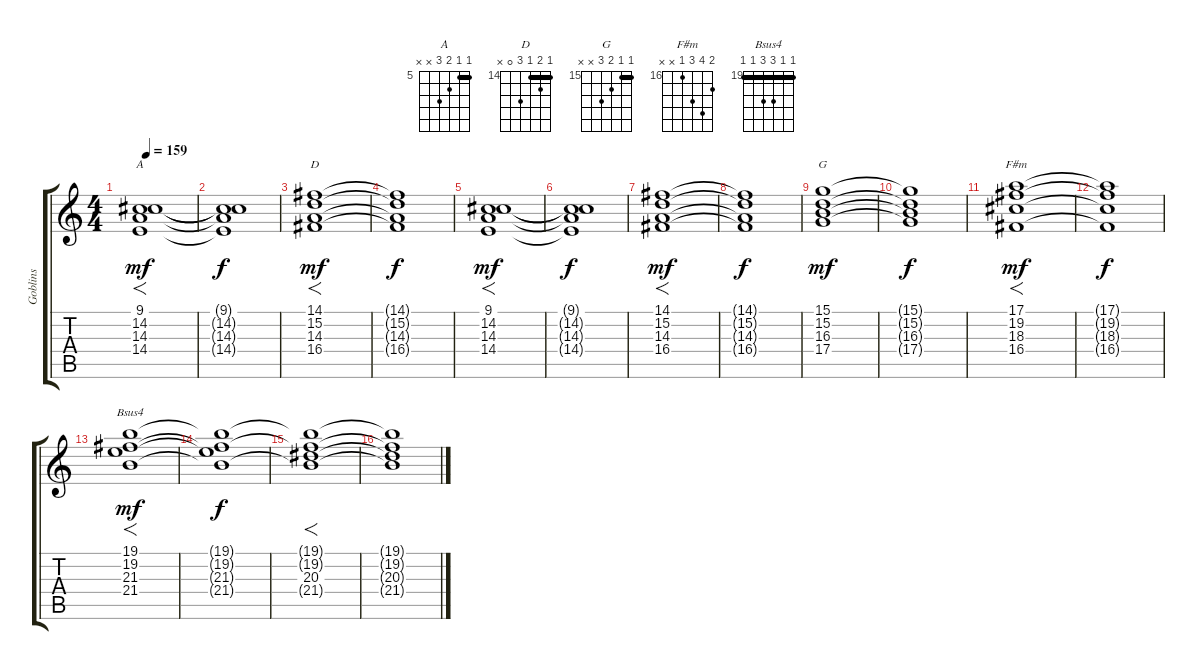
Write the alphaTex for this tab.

\track ("Goblins" "Goblins") {instrument fx6goblins}
\staff {score tabs}
\tuning (E4 B3 G3 D3 A2 E2) {hide}
\chord ("A" 5 5 6 7 x x) {firstfret 5 barre 5}
\chord ("D" 14 15 14 16 0 x) {firstfret 14 barre 14}
\chord ("G" 15 15 16 17 x x) {firstfret 15 barre 15}
\chord ("F#m" 17 19 18 16 x x) {firstfret 16}
\chord ("Bsus4" 19 19 21 21 19 19) {firstfret 19 barre 19}
\ts (4 4)
\tempo 159
\clef g2
\ks c
(9.1 14.2 14.3 14.4).1{f ch "A" dy mf} |
(9.1{t} 14.2{t} 14.3{t} 14.4{t}).1{dy f} |
(14.1 15.2 14.3 16.4).1{f ch "D" dy mf} |
(14.1{t} 15.2{t} 14.3{t} 16.4{t}).1{dy f} |
(9.1 14.2 14.3 14.4).1{f dy mf} |
(9.1{t} 14.2{t} 14.3{t} 14.4{t}).1{dy f} |
(14.1 15.2 14.3 16.4).1{f dy mf} |
(14.1{t} 15.2{t} 14.3{t} 16.4{t}).1{dy f} |
(15.1 15.2 16.3 17.4).1{ch "G" dy mf} |
(15.1{t} 15.2{t} 16.3{t} 17.4{t}).1{dy f} |
(17.1 19.2 18.3 16.4).1{f ch "F#m" dy mf} |
(17.1{t} 19.2{t} 18.3{t} 16.4{t}).1{dy f} |
(19.1 19.2 21.3 21.4).1{f ch "Bsus4" dy mf} |
(19.1{t} 19.2{t} 21.3{t} 21.4{t}).1{dy f} |
(19.1{t} 19.2{t} 20.3 21.4{t}).1{f} |
(19.1{t} 19.2{t} 20.3{t} 21.4{t}).1
